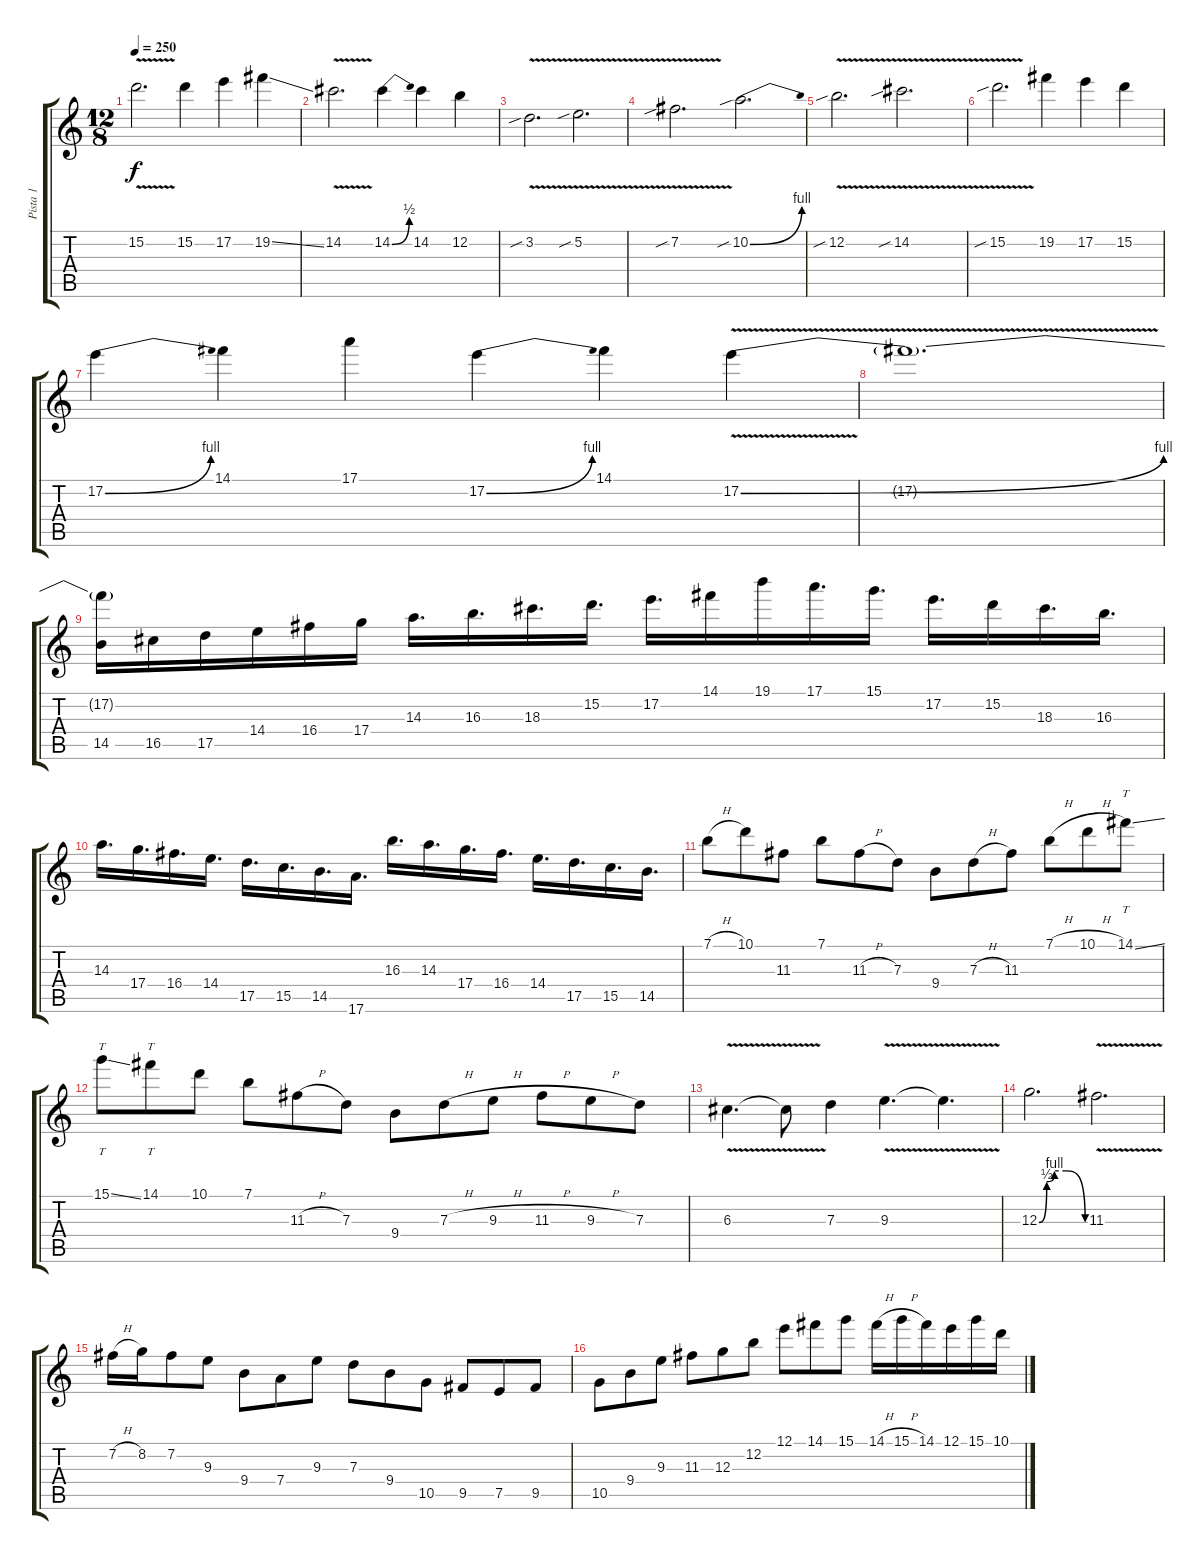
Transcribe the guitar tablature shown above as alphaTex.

\track ("Pista 1" "Pista 1") {instrument distortionguitar}
\staff {score tabs}
\tuning (E4 B3 G3 D3 A2 E2) {hide}
\ts (12 8)
\tempo 250
\clef g2
\ks c
15.2{v}.2{d dy f} 15.2.4 17.2.4 19.2{ss}.4 |
14.2{v}.2{d} 14.2{be (bend 0 0 60 2)}.4 14.2.4 12.2.4 |
3.2{v sib}.2{d} 5.2{v sib}.2{d} |
7.2{v sib}.2{d} 10.2{be (bend 0 0 60 4) sib}.2{d} |
12.2{v sib}.2{d} 14.2{v sib}.2{d} |
15.2{v sib}.2{d} 19.2.4 17.2.4 15.2.4 |
17.2{be (bend 0 0 60 4)}.4 14.1.4 17.1.4 17.2{be (bend 0 0 60 4)}.4 14.1.4 17.2{be (bend 0 0 60 4) v}.4 |
17.2{t}.1{d} |
(17.2{t} 14.5).16 16.5.16 17.5.16 14.4.16 16.4.16 17.4.16 14.3.16{d} 16.3.16{d} 18.3.16{d} 15.2.16{d} 17.2.16{d} 14.1.16 19.1.16 17.1.16{d} 15.1.16{d} 17.2.16{d} 15.2.16 18.3.16{d} 16.3.16{d} |
14.3.16{d} 17.4.16{d} 16.4.16{d} 14.4.16{d} 17.5.16{d} 15.5.16{d} 14.5.16{d} 17.6.16{d} 16.3.16{d} 14.3.16{d} 17.4.16{d} 16.4.16{d} 14.4.16{d} 17.5.16{d} 15.5.16{d} 14.5.16{d} |
7.1{h}.8 10.1.8 11.3.8 7.1.8 11.3{h}.8 7.3.8 9.4.8 7.3{h}.8 11.3.8 7.1{h}.8 10.1{h}.8 14.1{ss}.8{tt} |
15.1{ss}.8{tt} 14.1.8{tt} 10.1.8 7.1.8 11.3{h}.8 7.3.8 9.4.8 7.3{h}.8 9.3{h}.8 11.3{h}.8 9.3{h}.8 7.3.8 |
6.3{v}.4{d} 6.3{t}.8 7.3.4 9.3{v}.4{d} 9.3{t}.4{d} |
12.3{be (custom 0 0 10 2 20 4 35 4 60 0)}.2{d} 11.3{v}.2{d} |
7.2{h}.16 8.2.16 7.2.8 9.3.8 9.4.8 7.4.8 9.3.8 7.3.8 9.4.8 10.5.8 9.5.8 7.5.8 9.5.8 |
10.5.8 9.4.8 9.3.8 11.3.8 12.3.8 12.2.8 12.1.8 14.1.8 15.1.8 14.1{h}.16 15.1{h}.16 14.1.16 12.1.16 15.1.16 10.1.16
